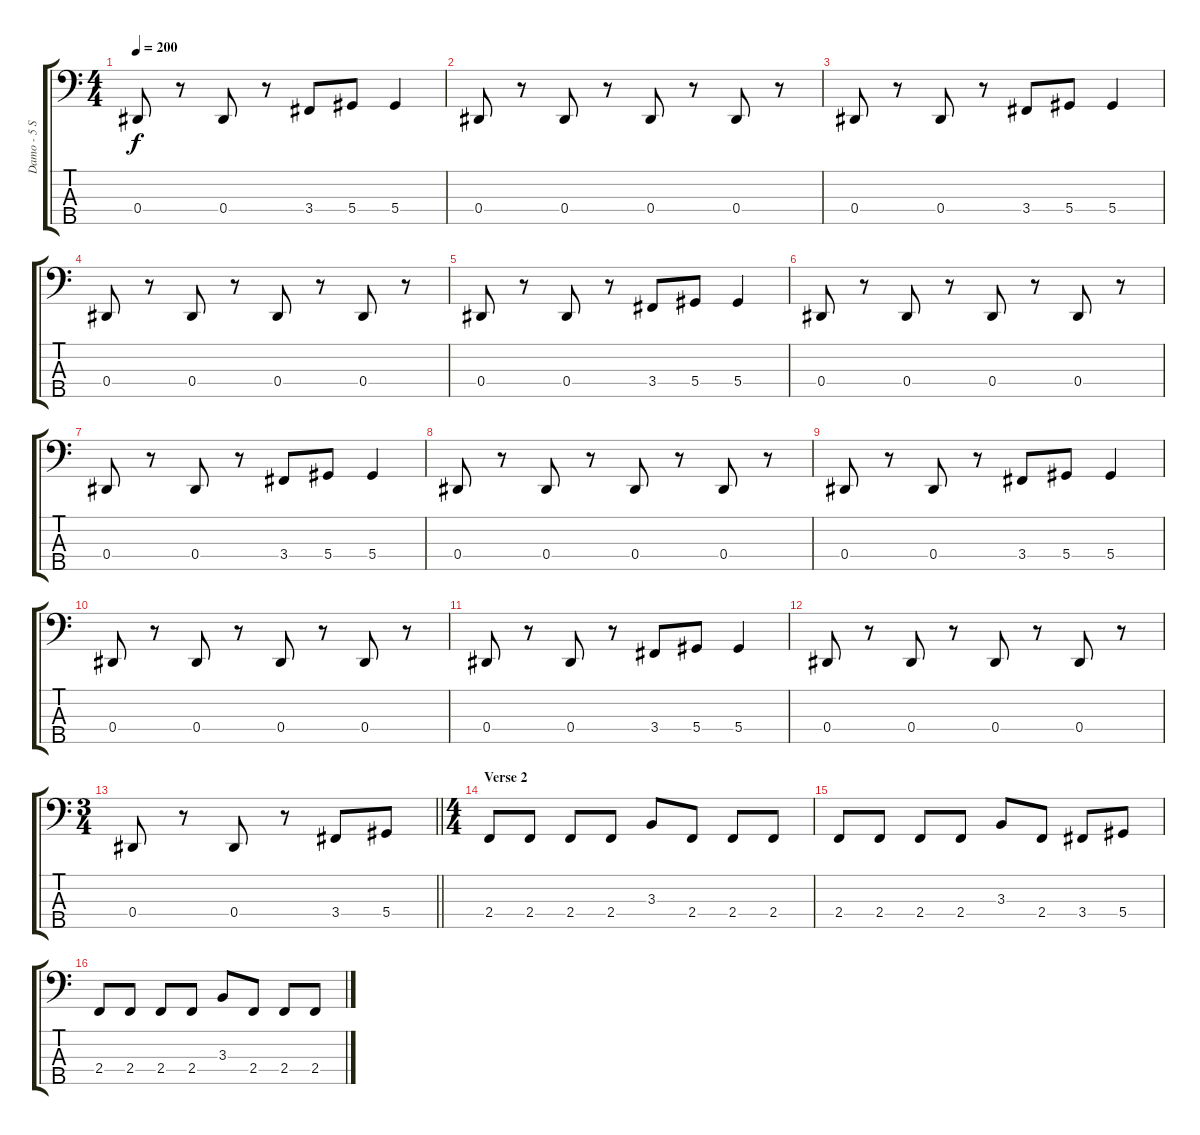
\track ("Damo - 5 String Bass" "Damo - 5 S") {instrument electricbasspick}
\staff {score tabs}
\tuning (Gb2 Db2 Ab1 Eb1 Bb0) {hide}
\ts (4 4)
\tempo 200
\clef f4
\ks c
0.4.8{dy f} r.8 0.4.8 r.8 3.4.8 5.4.8 5.4.4 |
0.4.8 r.8 0.4.8 r.8 0.4.8 r.8 0.4.8 r.8 |
0.4.8 r.8 0.4.8 r.8 3.4.8 5.4.8 5.4.4 |
0.4.8 r.8 0.4.8 r.8 0.4.8 r.8 0.4.8 r.8 |
0.4.8 r.8 0.4.8 r.8 3.4.8 5.4.8 5.4.4 |
0.4.8 r.8 0.4.8 r.8 0.4.8 r.8 0.4.8 r.8 |
0.4.8 r.8 0.4.8 r.8 3.4.8 5.4.8 5.4.4 |
0.4.8 r.8 0.4.8 r.8 0.4.8 r.8 0.4.8 r.8 |
0.4.8 r.8 0.4.8 r.8 3.4.8 5.4.8 5.4.4 |
0.4.8 r.8 0.4.8 r.8 0.4.8 r.8 0.4.8 r.8 |
0.4.8 r.8 0.4.8 r.8 3.4.8 5.4.8 5.4.4 |
0.4.8 r.8 0.4.8 r.8 0.4.8 r.8 0.4.8 r.8 |
\ts (3 4)
\barLineRight lightlight
0.4.8 r.8 0.4.8 r.8 3.4.8 5.4.8 |
\ts (4 4)
\section ("" "Verse 2")
2.4.8 2.4.8 2.4.8 2.4.8 3.3.8 2.4.8 2.4.8 2.4.8 |
2.4.8 2.4.8 2.4.8 2.4.8 3.3.8 2.4.8 3.4.8 5.4.8 |
2.4.8 2.4.8 2.4.8 2.4.8 3.3.8 2.4.8 2.4.8 2.4.8
